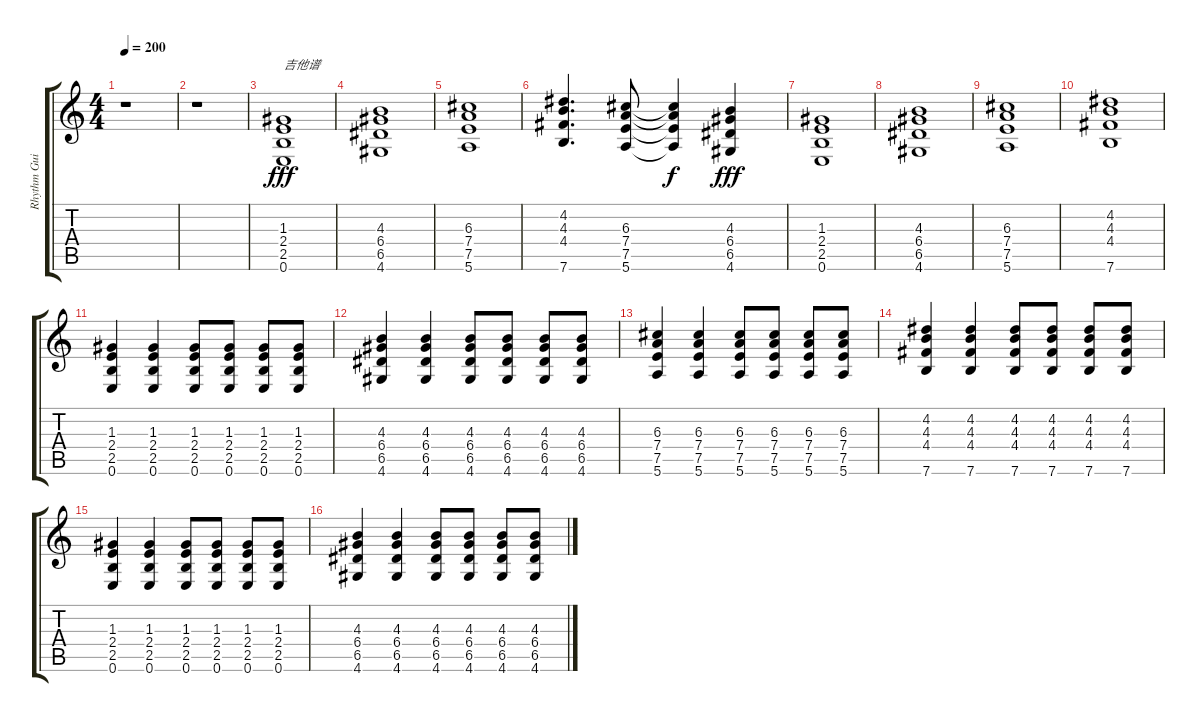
\track ("Rhythm Guitar" "Rhythm Gui") {instrument distortionguitar}
\staff {score tabs}
\tuning (E4 B3 G3 D3 A2 E2) {hide}
\ts (4 4)
\tempo 200
\clef g2
\ks c
r.1{dy fff instrument distortionguitar} |
r.1 |
(1.3 2.4 2.5 0.6).1{txt "吉他谱"} |
(4.3 6.4 6.5 4.6).1 |
(6.3 7.4 7.5 5.6).1 |
(4.2 4.3 4.4 7.6).4{d} (6.3 7.4 7.5 5.6).8 (6.3{t} 7.4{t} 7.5{t} 5.6{t}).4{dy f} (4.3 6.4 6.5 4.6).4{dy fff} |
(1.3 2.4 2.5 0.6).1 |
(4.3 6.4 6.5 4.6).1 |
(6.3 7.4 7.5 5.6).1 |
(4.2 4.3 4.4 7.6).1 |
(1.3 2.4 2.5 0.6).4 (1.3 2.4 2.5 0.6).4 (1.3 2.4 2.5 0.6).8 (1.3 2.4 2.5 0.6).8 (1.3 2.4 2.5 0.6).8 (1.3 2.4 2.5 0.6).8 |
(4.3 6.4 6.5 4.6).4 (4.3 6.4 6.5 4.6).4 (4.3 6.4 6.5 4.6).8 (4.3 6.4 6.5 4.6).8 (4.3 6.4 6.5 4.6).8 (4.3 6.4 6.5 4.6).8 |
(6.3 7.4 7.5 5.6).4 (6.3 7.4 7.5 5.6).4 (6.3 7.4 7.5 5.6).8 (6.3 7.4 7.5 5.6).8 (6.3 7.4 7.5 5.6).8 (6.3 7.4 7.5 5.6).8 |
(4.2 4.3 4.4 7.6).4 (4.2 4.3 4.4 7.6).4 (4.2 4.3 4.4 7.6).8 (4.2 4.3 4.4 7.6).8 (4.2 4.3 4.4 7.6).8 (4.2 4.3 4.4 7.6).8 |
(1.3 2.4 2.5 0.6).4 (1.3 2.4 2.5 0.6).4 (1.3 2.4 2.5 0.6).8 (1.3 2.4 2.5 0.6).8 (1.3 2.4 2.5 0.6).8 (1.3 2.4 2.5 0.6).8 |
(4.3 6.4 6.5 4.6).4 (4.3 6.4 6.5 4.6).4 (4.3 6.4 6.5 4.6).8 (4.3 6.4 6.5 4.6).8 (4.3 6.4 6.5 4.6).8 (4.3 6.4 6.5 4.6).8
